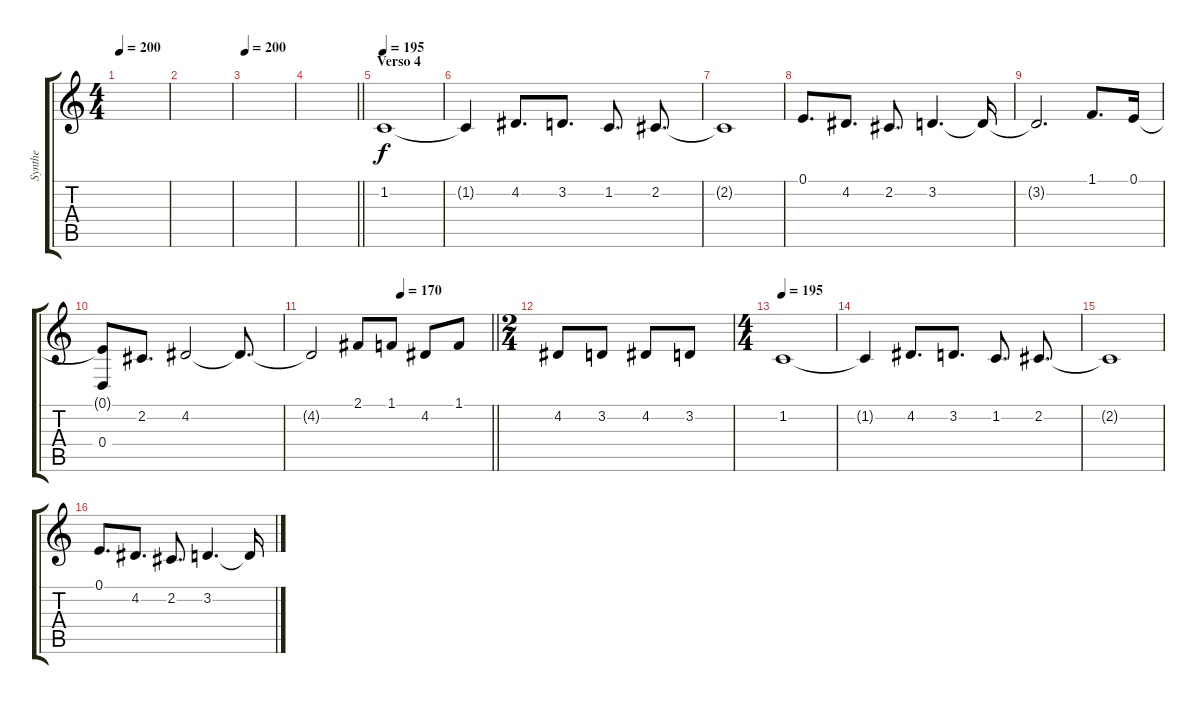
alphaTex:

\track ("Synthe" "Synthe") {instrument gunshot}
\staff {score tabs}
\tuning (E4 B3 G3 D3 A2 E2) {hide}
\ts (4 4)
\tempo 200
\clef g2
\ks c
|
|
\tempo 200
|
\barLineRight lightlight
|
\section ("" "Verso 4")
\tempo 195
1.2.1 |
1.2{t}.4 4.2.8{d} 3.2.8{d} 1.2.8{d} 2.2.8{d} |
2.2{t}.1 |
0.1.8{d} 4.2.8{d} 2.2.8{d} 3.2.4{d} 3.2{t}.16 |
3.2{t}.2{d} 1.1.8{d} 0.1.16 |
(0.1{t} 0.4).8 2.2.8{d} 4.2.2 4.2{t}.8{d} |
\tempo (170 0.5)
\barLineRight lightlight
4.2{t}.2 2.1.8 1.1.8 4.2.8 1.1.8 |
\ts (2 4)
4.2.8 3.2.8 4.2.8 3.2.8 |
\ts (4 4)
\tempo 195
1.2.1 |
1.2{t}.4 4.2.8{d} 3.2.8{d} 1.2.8{d} 2.2.8{d} |
2.2{t}.1 |
0.1.8{d} 4.2.8{d} 2.2.8{d} 3.2.4{d} 3.2{t}.16
